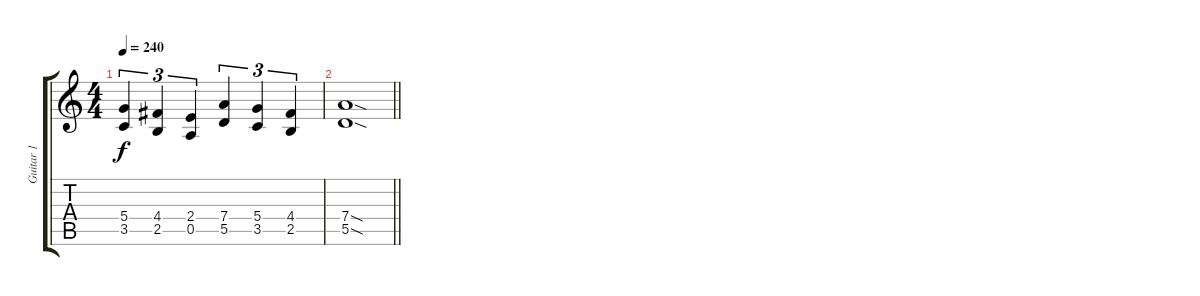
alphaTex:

\track ("Guitar 1" "Guitar 1") {instrument distortionguitar}
\staff {score tabs}
\tuning (E4 B3 G3 D3 A2 E2) {hide}
\ts (4 4)
\tempo 240
\clef g2
\ks c
(5.4 3.5).4{tu (3 2) dy f} (4.4 2.5).4{tu (3 2)} (2.4 0.5).4{tu (3 2)} (7.4 5.5).4{tu (3 2)} (5.4 3.5).4{tu (3 2)} (4.4 2.5).4{tu (3 2)} |
\barLineRight lightlight
(7.4{sod} 5.5{sod}).1
